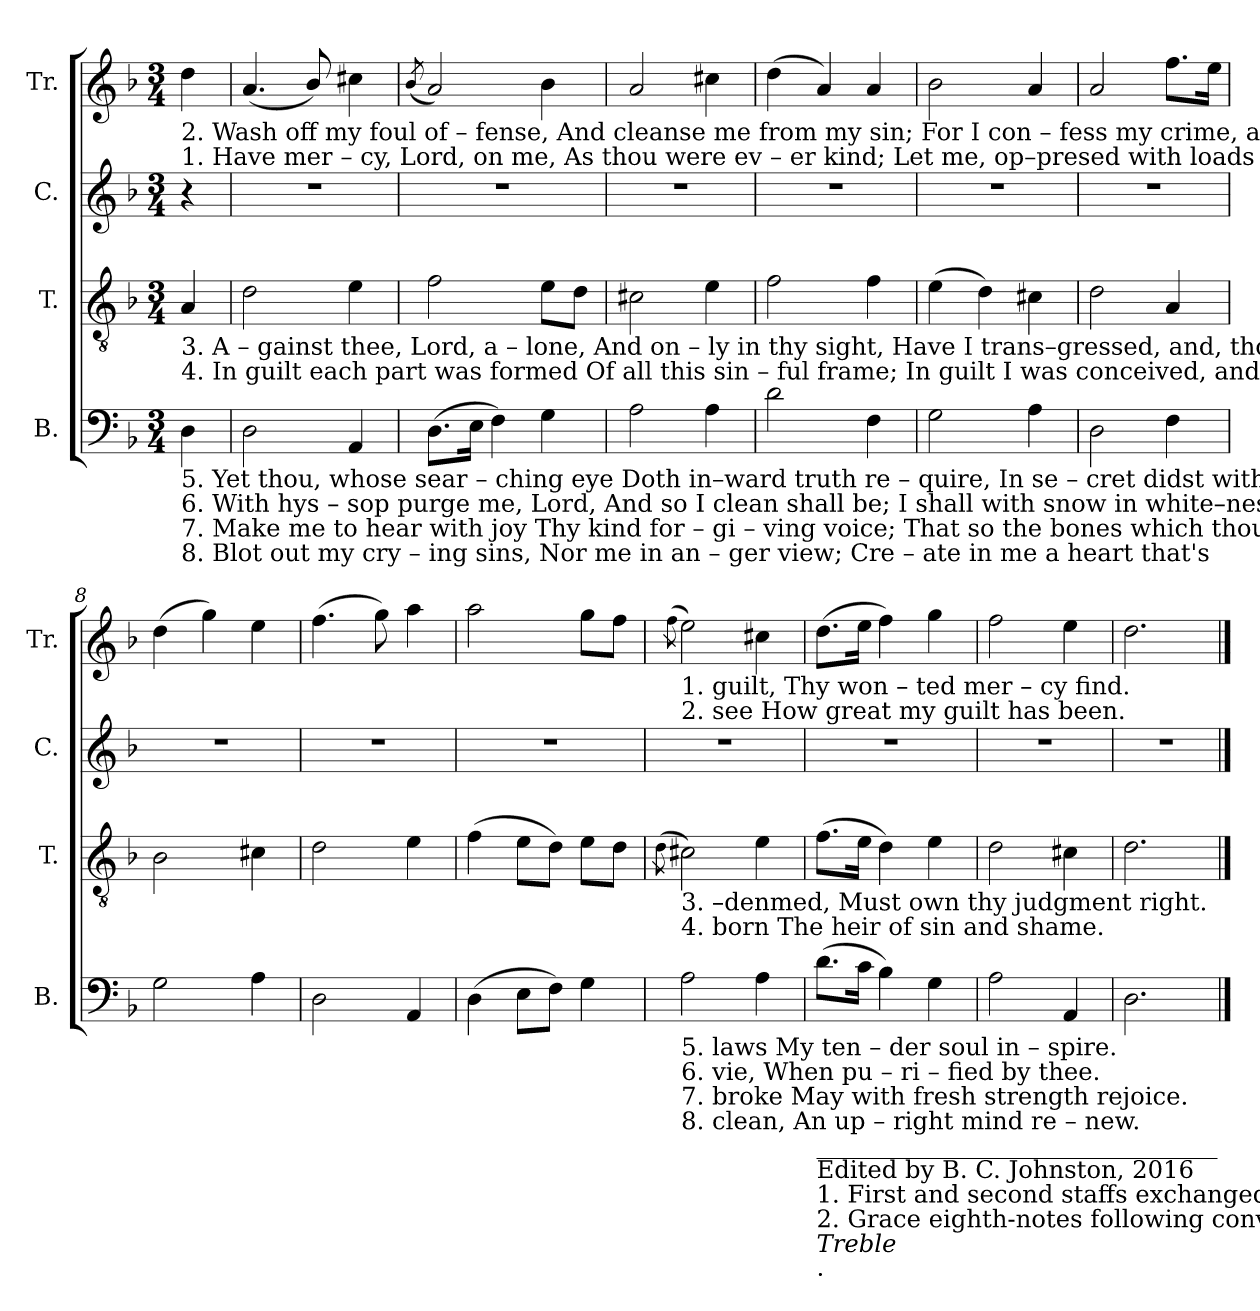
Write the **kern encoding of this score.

**kern	**kern	**kern	**kern
*part4	*part3	*part2	*part1
*staff4	*staff3	*staff2	*staff1
*I"B.	*I"T.	*I"C.	*I"Tr.
*I'B.	*I'T.	*I'C.	*I'Tr.
*clefF4	*clefGv2	*clefG2	*clefG2
*k[b-]	*k[b-]	*k[b-]	*k[b-]
*M3/4	*M3/4	*M3/4	*M3/4
*MM60	*MM60	*MM60	*MM60
=1	=1	=1	=1
!	!	!	!LO:TX:b:t=2.  Wash  off          my      foul           of  –  fense,    And cleanse me  from      my    sin;     For          I          con – fess      my    crime,  and
!	!	!	!LO:TX:b:t=1.  Have  mer   –   cy,      Lord,          on         me,      As   thou  were  ev     –    er    kind;   Let        me,       op–presed  with  loads   of
!	!LO:TX:b:t=3.  A   –  gainst     thee,     Lord,        a   –    lone,    And on   –   ly     in           thy   sight,   Have     I      trans–gressed, and, though con–	!	!
!	!LO:TX:b:t=4.  In      guilt        each      part      was  formed     Of    all       this   sin   –   ful   frame;   In        guilt      I      was         conceived,     and	!	!
!LO:TX:b:t=5.  Yet    thou,      whose   sear  –  ching    eye     Doth in–ward   truth    re – quire,    In            se  – cret    didst  with  wis – dom's	!	!	!
!LO:TX:b:t=6. With  hys    –   sop         purge    me,     Lord,    And  so        I       clean   shall   be;       I               shall  with  snow  in  white–ness	!	!	!
!LO:TX:b:t=7. Make  me           to            hear      with    joy       Thy   kind   for – gi – ving    voice;    That    so   the   bones  which   thou   hast	!	!	!
!LO:TX:b:t=8. Blot    out          my           cry    –   ing      sins,     Nor   me      in      an  –  ger    view;     Cre   –   ate     in       me       a    heart   that's	!	!	!
4D\	4A/	4r	4dd\
=2	=2	=2	=2
2D\	2d\	2.r	(4.a/
.	.	.	8b-/)
4AA/	4e\	.	4cc#X\
=3	=3	=3	=3
.	.	.	(8qb-/
(8.D\L	2f\	2.r	2a/)
16E\Jk	.	.	.
4F\)	.	.	.
4G\	8e\L	.	4b-\
.	8d\J	.	.
=4	=4	=4	=4
2A\	2c#X\	2.r	2a/
4A\	4e\	.	4cc#X\
=5	=5	=5	=5
2d\	2f\	2.r	(4dd\
.	.	.	4a/)
4F\	4f\	.	4a/
=6	=6	=6	=6
2G\	(4e\	2.r	2b-\
.	4d\)	.	.
4A\	4c#X\	.	4a/
=7	=7	=7	=7
2D\	2d\	2.r	2a/
4F\	4A/	.	8.ff\L
.	.	.	16ee\Jk
=8	=8	=8	=8
2G\	2B-\	2.r	(4dd\
.	.	.	4gg\)
4A\	4c#X\	.	4ee\
=9	=9	=9	=9
2D\	2d\	2.r	(4.ff\
.	.	.	8gg\)
4AA/	4e\	.	4aa\
=10	=10	=10	=10
(4D\	(4f\	2.r	2aa\
8E\L	8e\L	.	.
8F\J)	8d\J)	.	.
4G\	8e\L	.	8gg\L
.	8d\J	.	8ff\J
!!LO:LB:g=z
=11	=11	=11	=11
.	(8qd\	.	(8qff\
!	!	!	!LO:TX:b:t=1.  guilt,  Thy  won  –   ted   mer – cy     find.
!	!	!	!LO:TX:b:t=2.  see      How great      my   guilt   has  been.
!	!LO:TX:b:t=3.  –denmed, Must  own  thy  judgment  right.	!	!
!	!LO:TX:b:t=4.  born  The  heir           of    sin    and  shame.	!	!
!LO:TX:b:t=5.  laws   My  ten    –     der   soul    in –  spire.	!	!	!
!LO:TX:b:t=6. vie,   When  pu    –    ri  –  fied    by    thee.	!	!	!
!LO:TX:b:t=7. broke  May  with  fresh  strength  rejoice.	!	!	!
!LO:TX:b:t=8. clean,  An    up   –  right   mind   re – new.	!	!	!
2A\	2c#X\)	2.r	2ee\)
4A\	4e\	.	4cc#X\
=12	=12	=12	=12
!LO:TX:b:t=_________________________________	!	!	!
!LO:TX:b:t=Edited by B. C. Johnston, 2016	!	!	!
!LO:TX:b:t=1. First and second staffs exchanged.	!	!	!
!LO:TX:b:t=2. Grace eighth-notes following converted to regular eighth-notes in measure 2 and 9,	!	!	!
!LO:TX:b:i:t=Treble	!	!	!
!LO:TX:b:t=.	!	!	!
(8.d\L	(8.f\L	2.r	(8.dd\L
16c\Jk	16e\Jk	.	16ee\Jk
4B-\)	4d\)	.	4ff\)
4G\	4e\	.	4gg\
=13	=13	=13	=13
2A\	2d\	2.r	2ff\
4AA/	4c#X\	.	4ee\
=14	=14	=14	=14
2.D\	2.d\	2.r	2.dd\
==	==	==	==
*-	*-	*-	*-
